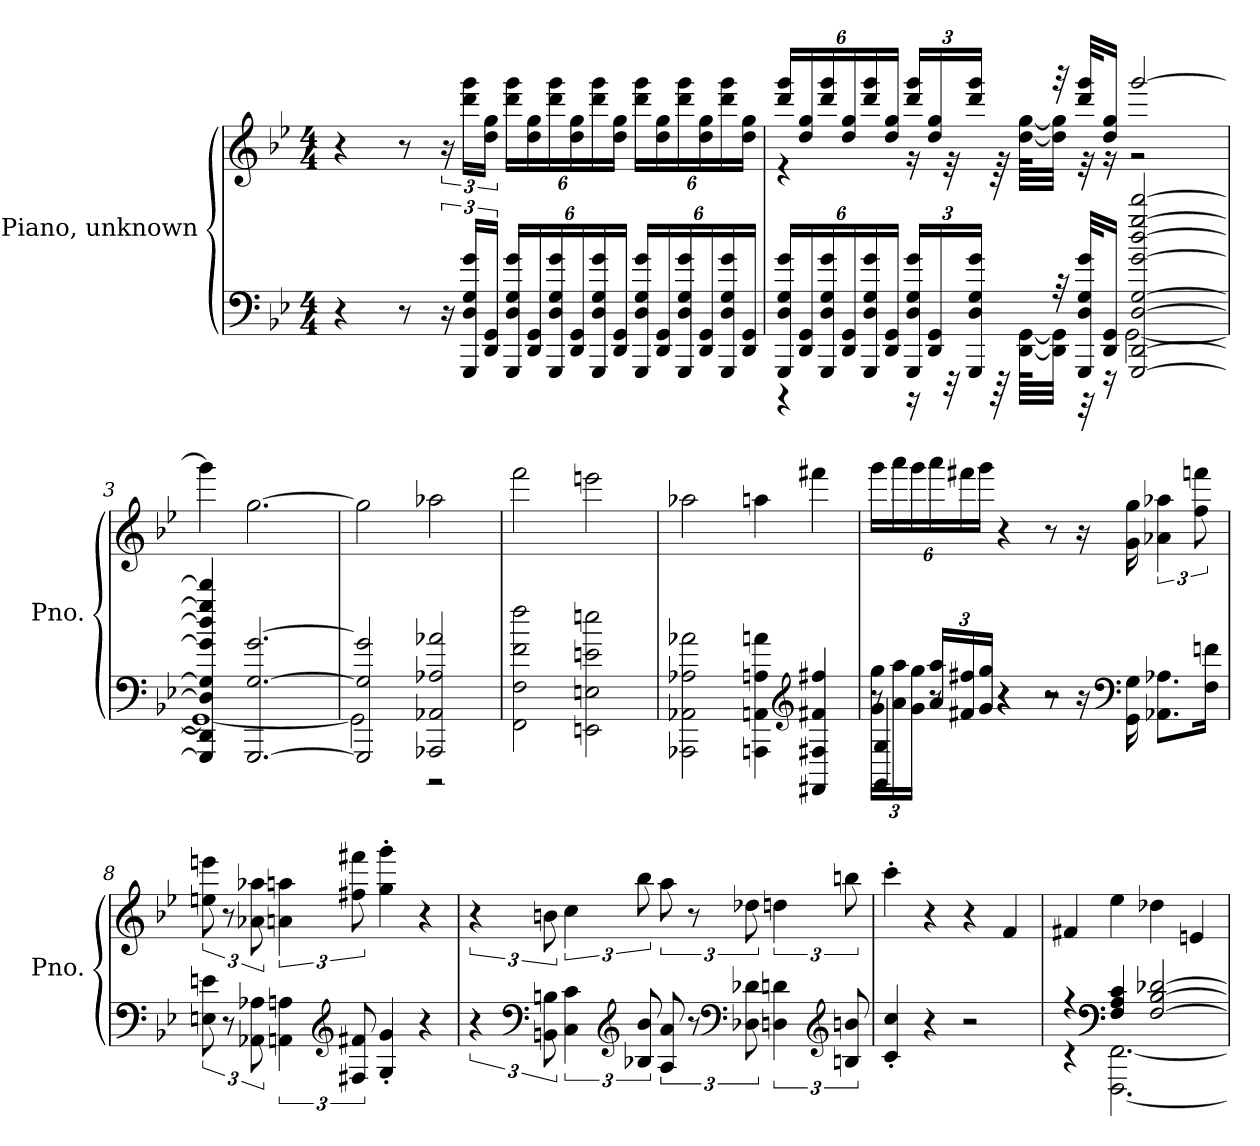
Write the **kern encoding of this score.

**kern	**kern
*part1	*part1
*staff2	*staff1
*I"Piano, unknown	*
*I'Pno.	*
*clefF4	*clefG2
*k[b-e-]	*k[b-e-]
*M4/4	*M4/4
*MM120	*MM120
=1	=1
4r	4r
8r	8r
24r	24r
24GGG/ 24D/ 24G/ 24g/LL	24ddd\ 24ggg\LL
24DD/ 24GG/JJ	24dd\ 24gg\JJ
*Xbrackettup	*Xbrackettup
24GGG/ 24D/ 24G/ 24g/LL	24ddd\ 24ggg\LL
24DD/ 24GG/	24dd\ 24gg\
24GGG/ 24D/ 24G/ 24g/	24ddd\ 24ggg\
24DD/ 24GG/	24dd\ 24gg\
24GGG/ 24D/ 24G/ 24g/	24ddd\ 24ggg\
24DD/ 24GG/JJ	24dd\ 24gg\JJ
24GGG/ 24D/ 24G/ 24g/LL	24ddd\ 24ggg\LL
24DD/ 24GG/	24dd\ 24gg\
24GGG/ 24D/ 24G/ 24g/	24ddd\ 24ggg\
24DD/ 24GG/	24dd\ 24gg\
24GGG/ 24D/ 24G/ 24g/	24ddd\ 24ggg\
24DD/ 24GG/JJ	24dd\ 24gg\JJ
=2	=2
*^	*^
24GGG/ 24D/ 24G/ 24g/LL	4r	24ddd/ 24ggg/LL	4r
24DD/ 24GG/	.	24dd/ 24gg/	.
24GGG/ 24D/ 24G/ 24g/	.	24ddd/ 24ggg/	.
24DD/ 24GG/	.	24dd/ 24gg/	.
24GGG/ 24D/ 24G/ 24g/	.	24ddd/ 24ggg/	.
24DD/ 24GG/JJ	.	24dd/ 24gg/JJ	.
24GGG/ 24D/ 24G/ 24g/LL	16r	24ddd/ 24ggg/LL	16r
24DD/ 24GG/	.	24dd/ 24gg/	.
.	32r	.	32r
24GGG/ 24D/ 24G/ 24g/JJ	.	24ddd/ 24ggg/JJ	.
.	64r	.	64r
.	[64DD\ [64GG\KLLL	.	[64dd\ [64gg\KLLL
32r	32DD\] 32GG\]JJJ	32r	32dd\] 32gg\]JJJ
32GGG/ 32D/ 32G/ 32g/KLL	32r	32ddd/ 32ggg/KLL	32r
16DD/ 16GG/JJ	16r	16dd/ 16gg/JJ	16r
[2GGG/ [2DD/ [2D/ [2G/ [2g/ [2dd/ [2gg/ [2ddd/	[2GG\	[2ggg/	2r
*	*	*v	*v
!!LO:LB:g=z
=3	=3	=3
4GGG/] 4DD/] 4D/] 4G/] 4g/] 4dd/] 4gg/] 4ddd/]	1GG_	4ggg\]
[2.GGG/ [2.G/ [2.g/	.	[2.gg\
=4	=4	=4
2GGG/] 2G/] 2g/]	2GG\]	2gg\]
2AAA-X/ 2AA-X/ 2A-X/ 2a-X/	2r	2aa-X\
*v	*v	*
=5	=5
2FF\ 2F\ 2f\ 2ff\	2fff\
2EEn\ 2En\ 2en\ 2een\	2eeen\
=6	=6
2AAA-X\ 2AA-X\ 2A-X\ 2a-X\	2aa-X\
4AAAn\ 4AAn\ 4An\ 4an\	4aan\
*clefG2	*
4FF#X/ 4F#X/ 4f#X/ 4ff#X/	4fff#X\
=7	=7
*^	*
*	*^	*
8r	24g\ 24gg\LL	4GG/ 4G/	24ggg\LL
.	24a\ 24aa\	.	24aaa\
.	24g\ 24gg\JJ	.	24ggg\
24a/ 24aa/LL	8r	.	24aaa\
24f#X/ 24ff#X/	.	.	24fff#X\
24g/ 24gg/JJ	.	.	24ggg\JJ
4r	4r	4r	4r
2r	8r	2r	8r
.	16r	.	16r
*clefF4	*	*	*
.	16GG\ 16G\	.	16g\ 16gg\
*	*	*	*brackettup
.	8.AA-X\ 8.A-X\L	.	6a-X\ 6aa-X\
.	.	.	12ff\ 12fffn\
.	16F\ 16fn\Jk	.	.
*v	*v	*v	*
!!LO:LB:g=z
=8	=8
*brackettup	*
12En\ 12en\	12een\ 12eeen\
12r	12r
12AA-X\ 12A-X\	12a-X\ 12aa-X\
6AAn\ 6An\	6an\ 6aan\
*clefG2	*
12F#X/ 12f#X/	12ff#X\ 12fff#X\
4G/' 4g/'	4gg\' 4ggg\'
4r	4r
=9	=9
6r	6r
*clefF4	*
12BBn\ 12Bn\	12bn\
6C\ 6c\	6cc\
*clefG2	*
12B-X/ 12b-/	12bb-\
12A/ 12a/	12aa\
12r	12r
*clefF4	*
12D-X\ 12d-X\	12dd-X\
6Dn\ 6dn\	6ddn\
*clefG2	*
12Bn/ 12bn/	12bbn\
=10	=10
4c/' 4cc/'	4ccc'\
4r	4r
2r	4r
.	4f/
!!LO:LB:g=z
=11	=11
*^	*
4r	4r	4f#X/
*clefF4	*	*
4F/ 4A/ 4c/	[2.FFF\ [2.FF\	4ee-\
[2F/ [2B-/ [2d-X/	.	4dd-X\
.	.	4en/
*v	*v	*
=	=
*-	*-
